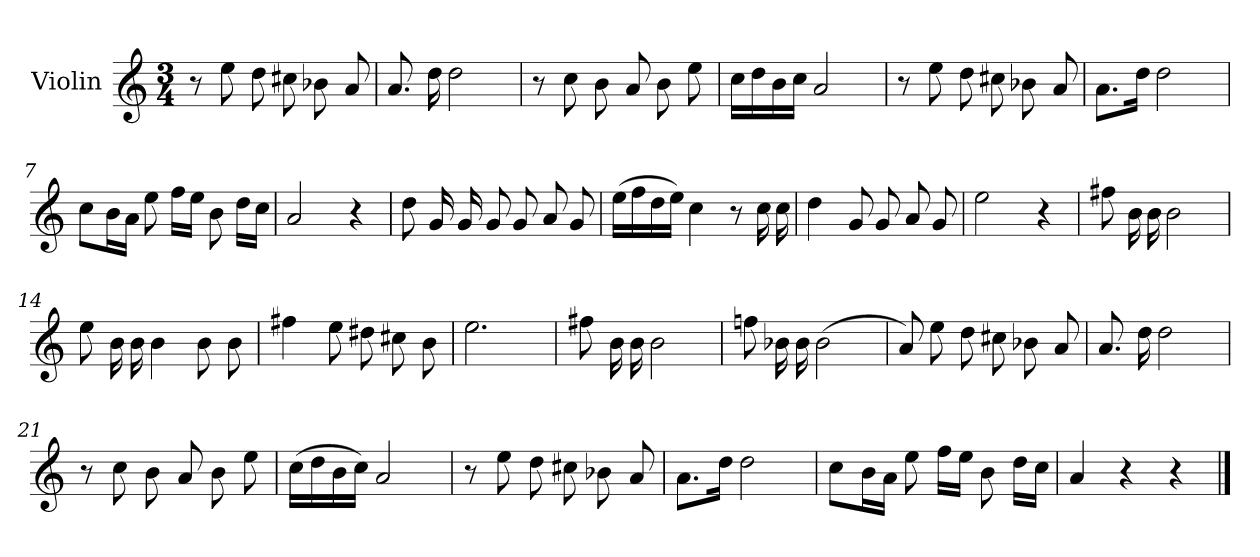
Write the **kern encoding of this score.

**kern	**dynam
*part1	*part1
*staff1	*staff1
*I"Violin	*
*I'Vln.	*
*clefG2	*
*M3/4	*
=1	=1
!	!LO:DY:a
8r	Mouv.t de Bolero.
8ee\	.
8dd\	.
8cc#X\	.
8b-X\	.
8a/	.
=2	=2
8.a/	.
16dd\	.
2dd\	.
=3	=3
8r	.
8cc\	.
8b\	.
8a/	.
8b\	.
8ee\	.
=4	=4
16ccLL	.
16dd	.
16b	.
16ccJJ	.
2a/	.
=5	=5
8r	.
8ee\	.
8dd\	.
8cc#X\	.
8b-X\	.
8a/	.
=6	=6
8.aL	.
16ddJk	.
2dd\	.
!!LO:LB:g=z
=7	=7
(<8ccL	.
16bL	.
16aJJ	.
8ee\	.
16ffLL	.
16eeJJ	.
8b\	.
16ddLL	.
16ccJJ	.
=8	=8
2a/	.
4r	.
=9	=9
8dd\	.
16g/	.
16g/	.
8g/	.
8g/	.
8a/	.
8g/	.
=10	=10
(>16eeLL	.
16ff	.
16dd	.
16eeJJ)	.
4cc\	.
8r	.
16cc\	.
16cc\	.
=11	=11
4dd\	.
8g/	.
8g/	.
8a/	.
8g/	.
!!LO:LB:g=z
=12	=12
2ee\	.
4r	.
=13	=13
8ff#X\	.
16b\	.
16b\	.
2b\	.
=14	=14
8ee\	.
16b\	.
16b\	.
4b\	.
8b\	.
8b\	.
=15	=15
4ff#X\	.
8ee\	.
8dd#X\	.
8cc#X\	.
8b\	.
=16	=16
2.ee\	.
=17	=17
8ff#X\	.
16b\	.
16b\	.
2b\	.
=18	=18
8ffn\	.
16b-X\	.
16b-\	.
(>2b-\	.
!!LO:LB:g=z
=19	=19
8a/)	.
8ee\	.
8dd\	.
8cc#X\	.
8b-X\	.
8a/	.
=20	=20
8.a/	.
16dd\	.
2dd\	.
=21	=21
8r	.
8cc\	.
8b\	.
8a/	.
8b\	.
8ee\	.
=22	=22
(>16ccLL	.
16dd	.
16b	.
16ccJJ)	.
2a/	.
=23	=23
8r	.
8ee\	.
8dd\	.
8cc#X\	.
8b-X\	.
8a/	.
=24	=24
8.aL	.
16ddJk	.
2dd\	.
!!LO:LB:g=z
=25	=25
(<8ccL	.
16bL	.
16aJJ	.
8ee\	.
16ffLL	.
16eeJJ	.
8b\	.
16ddLL	.
16ccJJ	.
=26	=26
4a/	.
4r	.
4r	.
==	==
*-	*-
